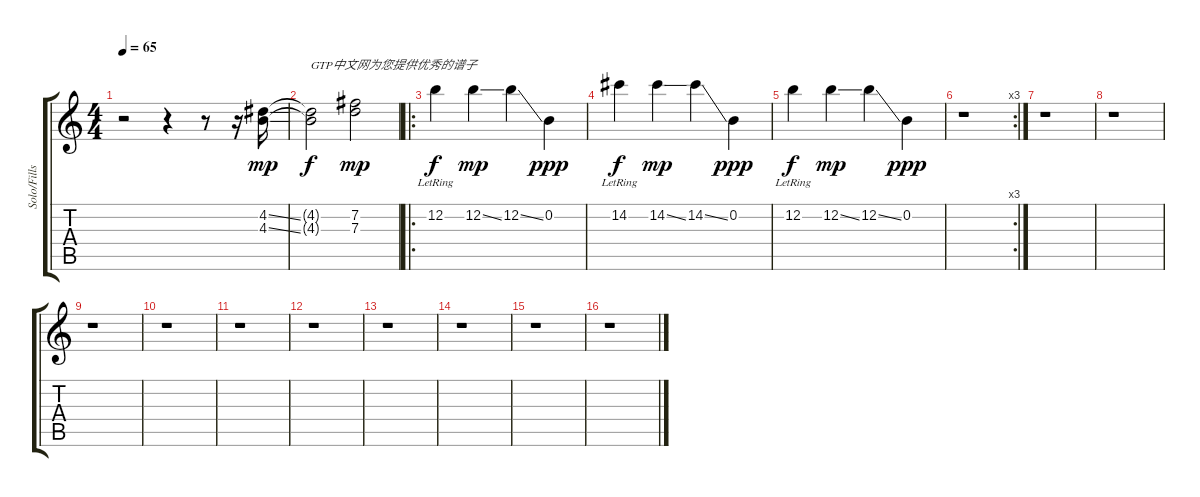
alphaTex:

\track ("Solo/Fills" "Solo/Fills") {instrument distortionguitar}
\staff {score tabs}
\tuning (E4 B3 G3 D3 A2 E2) {hide}
\ts (4 4)
\tempo 65
\clef g2
\ks c
r.2{dy mp instrument electricguitarjazz} r.4 r.8 r.16 (4.2{ss} 4.3{ss}).16 |
(4.2{t} 4.3{t}).2{txt "GTP中文网为您提供优秀的谱子" dy f} (7.2 7.3).2{dy mp} |
\ro
12.2{lr}.4{dy f} 12.2{ss}.4{dy mp balance 16} 12.2{ss}.4{balance 0} 0.2.4{dy ppp} |
14.2{lr}.4{dy f balance 8} 14.2{ss}.4{dy mp balance 16} 14.2{ss}.4{balance 0} 0.2.4{dy ppp} |
12.2{lr}.4{dy f balance 8} 12.2{ss}.4{dy mp balance 16} 12.2{ss}.4{balance 0} 0.2.4{dy ppp} |
\rc 3
r.1 |
r.1 |
r.1 |
r.1 |
r.1 |
r.1 |
r.1 |
r.1 |
r.1 |
r.1 |
r.1
